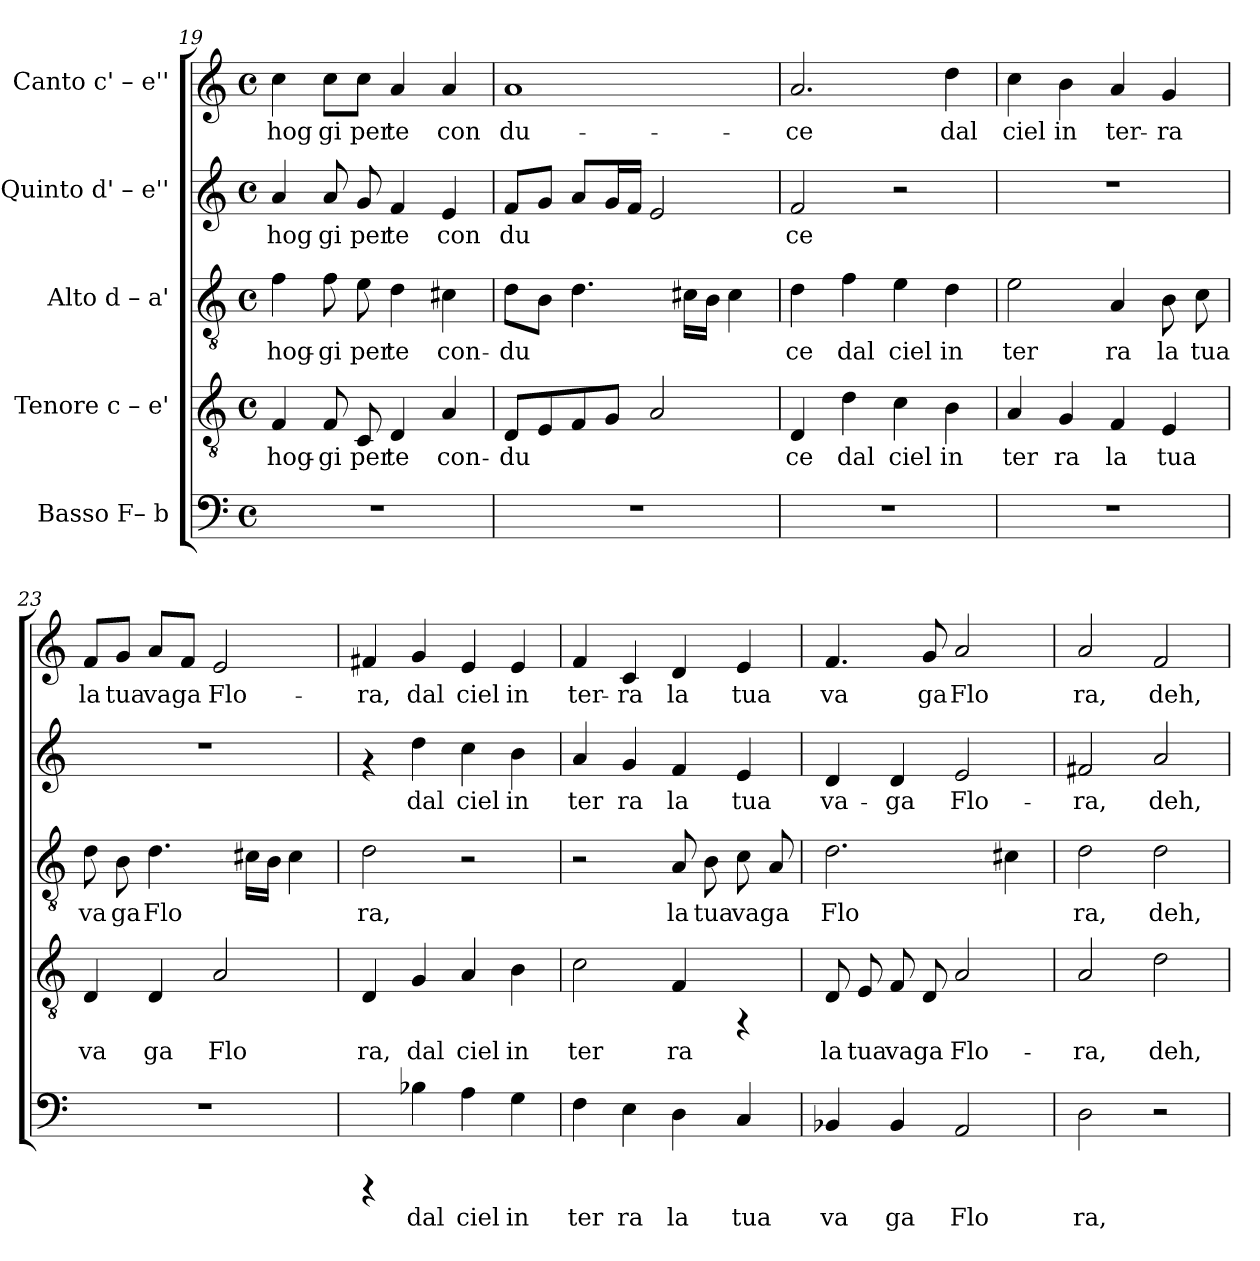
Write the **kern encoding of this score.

**kern	**text	**kern	**text	**kern	**text	**kern	**text	**kern	**text
*part5	*part5	*part4	*part4	*part3	*part3	*part2	*part2	*part1	*part1
*staff5	*staff5	*staff4	*staff4	*staff3	*staff3	*staff2	*staff2	*staff1	*staff1
*I"Basso  F– b	*	*I"Tenore  c – e'	*	*I"Alto  d – a'	*	*I"Quinto  d' – e''	*	*I"Canto  c' – e''	*
*clefF4	*	*clefGv2	*	*clefGv2	*	*clefG2	*	*clefG2	*
*k[]	*	*k[]	*	*k[]	*	*k[]	*	*k[]	*
*C:	*	*C:	*	*C:	*	*C:	*	*C:	*
*M4/4	*	*M4/4	*	*M4/4	*	*M4/4	*	*M4/4	*
*met(c)	*	*met(c)	*	*met(c)	*	*met(c)	*	*met(c)	*
=19	=19	=19	=19	=19	=19	=19	=19	=19	=19
!	!	!	!LO:LY:b:cj	!	!LO:LY:b:rj	!	!LO:LY:b:cj	!	!LO:LY:b:rj
1r	.	4F/	hog-	4f\	hog-	4a/	hog	4cc\	hog
!	!	!	!LO:LY:b:cj	!	!LO:LY:b:rj	!	!LO:LY:b:cj	!	!LO:LY:b:rj
.	.	8F/	-gi	8f\	-gi	8a/	gi	8cc\L	gi
!	!	!	!LO:LY:b:cj	!	!LO:LY:b:rj	!	!LO:LY:b:cj	!	!LO:LY:b:rj
.	.	8C/	per	8e\	per	8g/	per	8cc\J	per
!	!	!	!LO:LY:b:cj	!	!LO:LY:b:rj	!	!LO:LY:b:cj	!	!LO:LY:b:rj
.	.	4D/	te	4d\	te	4f/	te	4a/	te
!	!	!	!LO:LY:b:cj	!	!LO:LY:b:rj	!	!LO:LY:b:cj	!	!LO:LY:b:rj
.	.	4A/	con-	4c#X\	con-	4e/	con	4a/	con
!!LO:PB:g=z
=20	=20	=20	=20	=20	=20	=20	=20	=20	=20
!	!	!	!LO:LY:b:cj	!	!LO:LY:b:rj	!	!LO:LY:b:cj	!	!LO:LY:b:rj
1r	.	8D/L	-du	8d\L	-du	8f/L	du	1a	du-
!	!	!	!LO:LY:b:cj	!	!LO:LY:b:rj	!	!LO:LY:b:cj	!	!
.	.	8E/	.	8B\J	.	8g/J	.	.	.
!	!	!	!LO:LY:b:cj	!	!LO:LY:b:rj	!	!LO:LY:b:cj	!	!
.	.	8F/	.	4.d\	.	8a/L	.	.	.
!	!	!	!LO:LY:b:cj	!	!	!	!LO:LY:b:cj	!	!
.	.	8G/J	.	.	.	16g/	.	.	.
!	!	!	!	!	!	!	!LO:LY:b:cj	!	!
.	.	.	.	.	.	16f/J	.	.	.
!	!	!	!LO:LY:b:cj	!	!	!	!LO:LY:b:cj	!	!
.	.	2A/	.	.	.	2e/	.	.	.
!	!	!	!	!	!LO:LY:b:rj	!	!	!	!
.	.	.	.	16c#X\L	.	.	.	.	.
!	!	!	!	!	!LO:LY:b:rj	!	!	!	!
.	.	.	.	16B\J	.	.	.	.	.
!	!	!	!	!	!LO:LY:b:rj	!	!	!	!
.	.	.	.	4c#\	.	.	.	.	.
=21	=21	=21	=21	=21	=21	=21	=21	=21	=21
!	!	!	!LO:LY:b:cj	!	!LO:LY:b:rj	!	!LO:LY:b:cj	!	!LO:LY:b:rj
1r	.	4D/	ce	4d\	ce	2f/	ce	2.a/	-ce
!	!	!	!LO:LY:b:cj	!	!LO:LY:b:rj	!	!	!	!
.	.	4d\	dal	4f\	dal	.	.	.	.
!	!	!	!LO:LY:b:cj	!	!LO:LY:b:rj	!	!	!	!
.	.	4c\	ciel	4e\	ciel	2r	.	.	.
!	!	!	!LO:LY:b:cj	!	!LO:LY:b:rj	!	!	!	!LO:LY:b:rj
.	.	4B\	in	4d\	in	.	.	4dd\	dal
=22	=22	=22	=22	=22	=22	=22	=22	=22	=22
!	!	!	!LO:LY:b:cj	!	!LO:LY:b:rj	!	!	!	!LO:LY:b:rj
1r	.	4A/	ter	2e\	ter	1r	.	4cc\	ciel
!	!	!	!LO:LY:b:cj	!	!	!	!	!	!LO:LY:b:rj
.	.	4G/	ra	.	.	.	.	4b\	in
!	!	!	!LO:LY:b:cj	!	!LO:LY:b:rj	!	!	!	!LO:LY:b:rj
.	.	4F/	la	4A/	ra	.	.	4a/	ter-
!	!	!	!LO:LY:b:cj	!	!LO:LY:b:rj	!	!	!	!LO:LY:b:rj
.	.	4E/	tua	8B\	la	.	.	4g/	-ra
!	!	!	!	!	!LO:LY:b:rj	!	!	!	!
.	.	.	.	8c\	tua	.	.	.	.
=23	=23	=23	=23	=23	=23	=23	=23	=23	=23
!	!	!	!LO:LY:b:cj	!	!LO:LY:b:rj	!	!	!	!LO:LY:b:rj
1r	.	4D/	va	8d\	va	1r	.	8f/L	la
!	!	!	!	!	!LO:LY:b:rj	!	!	!	!LO:LY:b:rj
.	.	.	.	8B\	ga	.	.	8g/J	tua
!	!	!	!LO:LY:b:cj	!	!LO:LY:b:rj	!	!	!	!LO:LY:b:rj
.	.	4D/	ga	4.d\	Flo	.	.	8a/L	vaga
!	!	!	!	!	!	!	!	!	!LO:LY:b:rj
.	.	.	.	.	.	.	.	8f/J	.
!	!	!	!LO:LY:b:cj	!	!	!	!	!	!LO:LY:b:rj
.	.	2A/	Flo	.	.	.	.	2e/	Flo-
!	!	!	!	!	!LO:LY:b:rj	!	!	!	!
.	.	.	.	16c#X\L	.	.	.	.	.
!	!	!	!	!	!LO:LY:b:rj	!	!	!	!
.	.	.	.	16B\J	.	.	.	.	.
!	!	!	!	!	!LO:LY:b:rj	!	!	!	!
.	.	.	.	4c#\	.	.	.	.	.
=24	=24	=24	=24	=24	=24	=24	=24	=24	=24
!	!	!	!LO:LY:b:cj	!	!LO:LY:b:rj	!	!	!	!LO:LY:b:rj
4rCCC	.	4D/	ra,	2d\	ra,	4rf	.	4f#X/	-ra,
!	!LO:LY:b:cj	!	!LO:LY:b:cj	!	!	!	!LO:LY:b:cj	!	!LO:LY:b:rj
4B-X\	dal	4G/	dal	.	.	4dd\	dal	4g/	dal
!	!LO:LY:b:cj	!	!LO:LY:b:cj	!	!	!	!LO:LY:b:cj	!	!LO:LY:b:rj
4A\	ciel	4A/	ciel	2r	.	4cc\	ciel	4e/	ciel
!	!LO:LY:b:cj	!	!LO:LY:b:cj	!	!	!	!LO:LY:b:cj	!	!LO:LY:b:rj
4G\	in	4B\	in	.	.	4b\	in	4e/	in
=25	=25	=25	=25	=25	=25	=25	=25	=25	=25
!	!LO:LY:b:cj	!	!LO:LY:b:cj	!	!	!	!LO:LY:b:cj	!	!LO:LY:b:rj
4F\	ter	2c\	ter	2r	.	4a/	ter	4f/	ter-
!	!LO:LY:b:cj	!	!	!	!	!	!LO:LY:b:cj	!	!LO:LY:b:rj
4E\	ra	.	.	.	.	4g/	ra	4c/	-ra
!	!LO:LY:b:cj	!	!LO:LY:b:cj	!	!LO:LY:b:rj	!	!LO:LY:b:cj	!	!LO:LY:b:rj
4D\	la	4F/	ra	8A/	la	4f/	la	4d/	la
!	!	!	!	!	!LO:LY:b:rj	!	!	!	!
.	.	.	.	8B\	tua	.	.	.	.
!	!LO:LY:b:cj	!	!	!	!LO:LY:b:rj	!	!LO:LY:b:cj	!	!LO:LY:b:rj
4C/	tua	4rFF	.	8c\	vaga	4e/	tua	4e/	tua
!	!	!	!	!	!LO:LY:b:rj	!	!	!	!
.	.	.	.	8A/	.	.	.	.	.
!!LO:LB:g=z
=26	=26	=26	=26	=26	=26	=26	=26	=26	=26
!	!LO:LY:b:cj	!	!LO:LY:b:cj	!	!LO:LY:b:rj	!	!LO:LY:b:cj	!	!LO:LY:b:rj
4BB-X/	va	8D/	la	2.d\	Flo	4d/	va-	4.f/	va
!	!	!	!LO:LY:b:cj	!	!	!	!	!	!
.	.	8E/	tua	.	.	.	.	.	.
!	!LO:LY:b:cj	!	!LO:LY:b:cj	!	!	!	!LO:LY:b:cj	!	!
4BB-/	ga	8F/	vaga	.	.	4d/	-ga	.	.
!	!	!	!LO:LY:b:cj	!	!	!	!	!	!LO:LY:b:rj
.	.	8D/	.	.	.	.	.	8g/	ga
!	!LO:LY:b:cj	!	!LO:LY:b:cj	!	!	!	!LO:LY:b:cj	!	!LO:LY:b:rj
2AA/	Flo	2A/	Flo-	.	.	2e/	Flo-	2a/	Flo
!	!	!	!	!	!LO:LY:b:rj	!	!	!	!
.	.	.	.	4c#X\	.	.	.	.	.
=27	=27	=27	=27	=27	=27	=27	=27	=27	=27
!	!LO:LY:b:cj	!	!LO:LY:b:cj	!	!LO:LY:b:rj	!	!LO:LY:b:cj	!	!LO:LY:b:rj
2D\	ra,	2A/	-ra,	2d\	ra,	2f#X/	-ra,	2a/	ra,
!	!	!	!LO:LY:b:cj	!	!LO:LY:b:rj	!	!LO:LY:b:cj	!	!LO:LY:b:rj
2r	.	2d\	deh,	2d\	deh,	2a/	deh,	2f/	deh,
=	=	=	=	=	=	=	=	=	=
*-	*-	*-	*-	*-	*-	*-	*-	*-	*-
